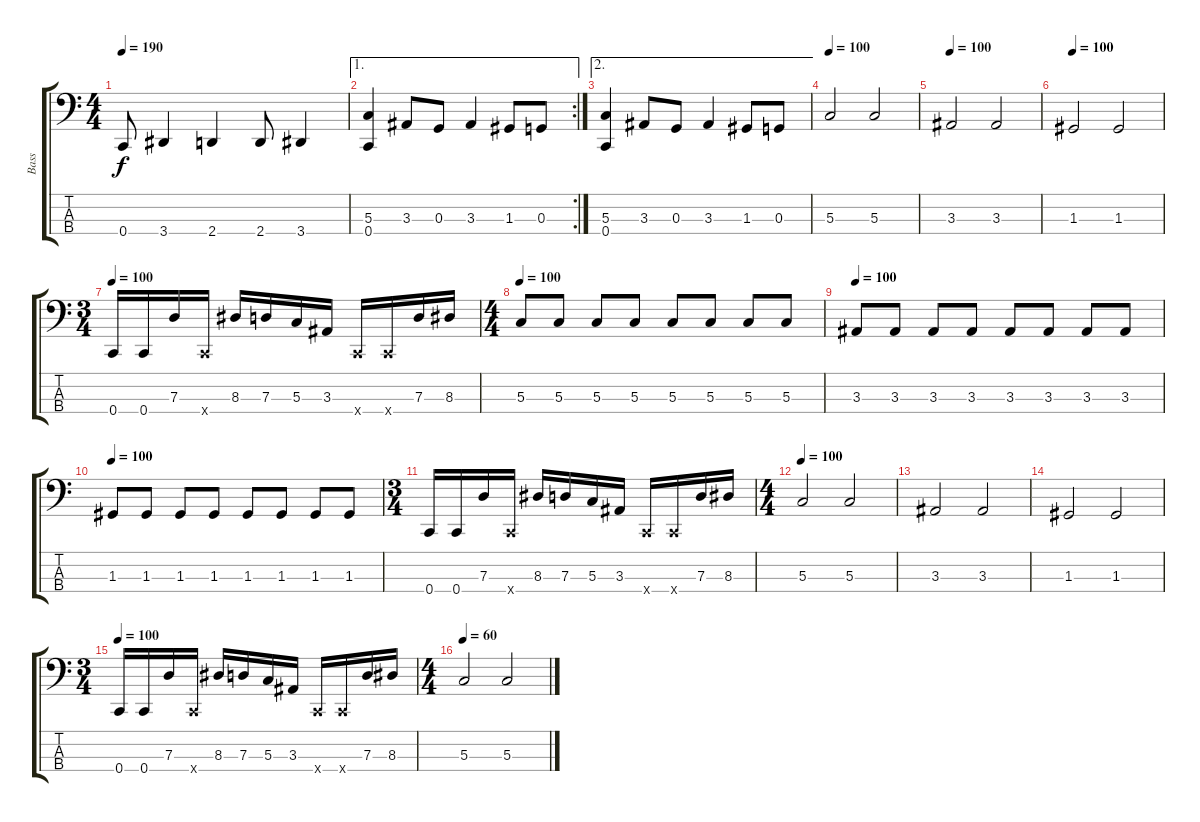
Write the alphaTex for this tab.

\track ("Bass" "Bass") {instrument electricbassfinger}
\staff {score tabs}
\tuning (F2 C2 G1 C1) {hide}
\ts (4 4)
\tempo 190
\clef f4
\ks c
0.4.8{dy f} 3.4.4 2.4.4 2.4.8 3.4.4 |
\ae 1
\rc 2
(5.3 0.4).4 3.3.8 0.3.8 3.3.4 1.3.8 0.3.8 |
\ae 2
(5.3 0.4).4 3.3.8 0.3.8 3.3.4 1.3.8 0.3.8 |
\tempo 100
5.3.2 5.3.2 |
\tempo 100
3.3.2 3.3.2 |
\tempo 100
1.3.2 1.3.2 |
\ts (3 4)
\tempo 100
0.4.16 0.4.16 7.3.16 0.4{x}.16 8.3.16 7.3.16 5.3.16 3.3.16 0.4{x}.16 0.4{x}.16 7.3.16 8.3.16 |
\ts (4 4)
\tempo 100
5.3.8 5.3.8 5.3.8 5.3.8 5.3.8 5.3.8 5.3.8 5.3.8 |
\tempo 100
3.3.8 3.3.8 3.3.8 3.3.8 3.3.8 3.3.8 3.3.8 3.3.8 |
\tempo 100
1.3.8 1.3.8 1.3.8 1.3.8 1.3.8 1.3.8 1.3.8 1.3.8 |
\ts (3 4)
0.4.16 0.4.16 7.3.16 0.4{x}.16 8.3.16 7.3.16 5.3.16 3.3.16 0.4{x}.16 0.4{x}.16 7.3.16 8.3.16 |
\ts (4 4)
\tempo 100
5.3.2 5.3.2 |
3.3.2 3.3.2 |
1.3.2 1.3.2 |
\ts (3 4)
\tempo 100
0.4.16 0.4.16 7.3.16 0.4{x}.16 8.3.16 7.3.16 5.3.16 3.3.16 0.4{x}.16 0.4{x}.16 7.3.16 8.3.16 |
\ts (4 4)
\tempo 60
5.3.2 5.3.2
